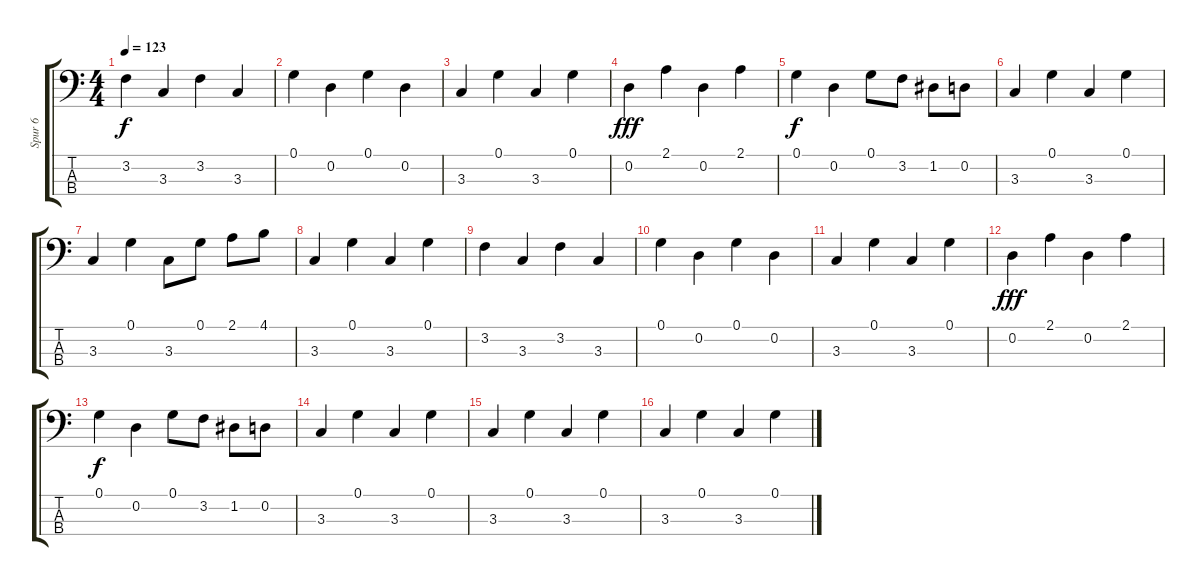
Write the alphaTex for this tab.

\track ("Spur 6" "Spur 6") {instrument acousticbass}
\staff {score tabs}
\tuning (G2 D2 A1 E1) {hide}
\ts (4 4)
\tempo 123
\clef f4
\ks c
3.2.4{dy f} 3.3.4 3.2.4 3.3.4 |
0.1.4 0.2.4 0.1.4 0.2.4 |
3.3.4 0.1.4 3.3.4 0.1.4 |
0.2.4{dy fff} 2.1.4 0.2.4 2.1.4 |
0.1.4{dy f} 0.2.4 0.1.8 3.2.8 1.2.8 0.2.8 |
3.3.4 0.1.4 3.3.4 0.1.4 |
3.3.4 0.1.4 3.3.8 0.1.8 2.1.8 4.1.8 |
3.3.4 0.1.4 3.3.4 0.1.4 |
3.2.4 3.3.4 3.2.4 3.3.4 |
0.1.4 0.2.4 0.1.4 0.2.4 |
3.3.4 0.1.4 3.3.4 0.1.4 |
0.2.4{dy fff} 2.1.4 0.2.4 2.1.4 |
0.1.4{dy f} 0.2.4 0.1.8 3.2.8 1.2.8 0.2.8 |
3.3.4 0.1.4 3.3.4 0.1.4 |
3.3.4 0.1.4 3.3.4 0.1.4 |
3.3.4 0.1.4 3.3.4 0.1.4
